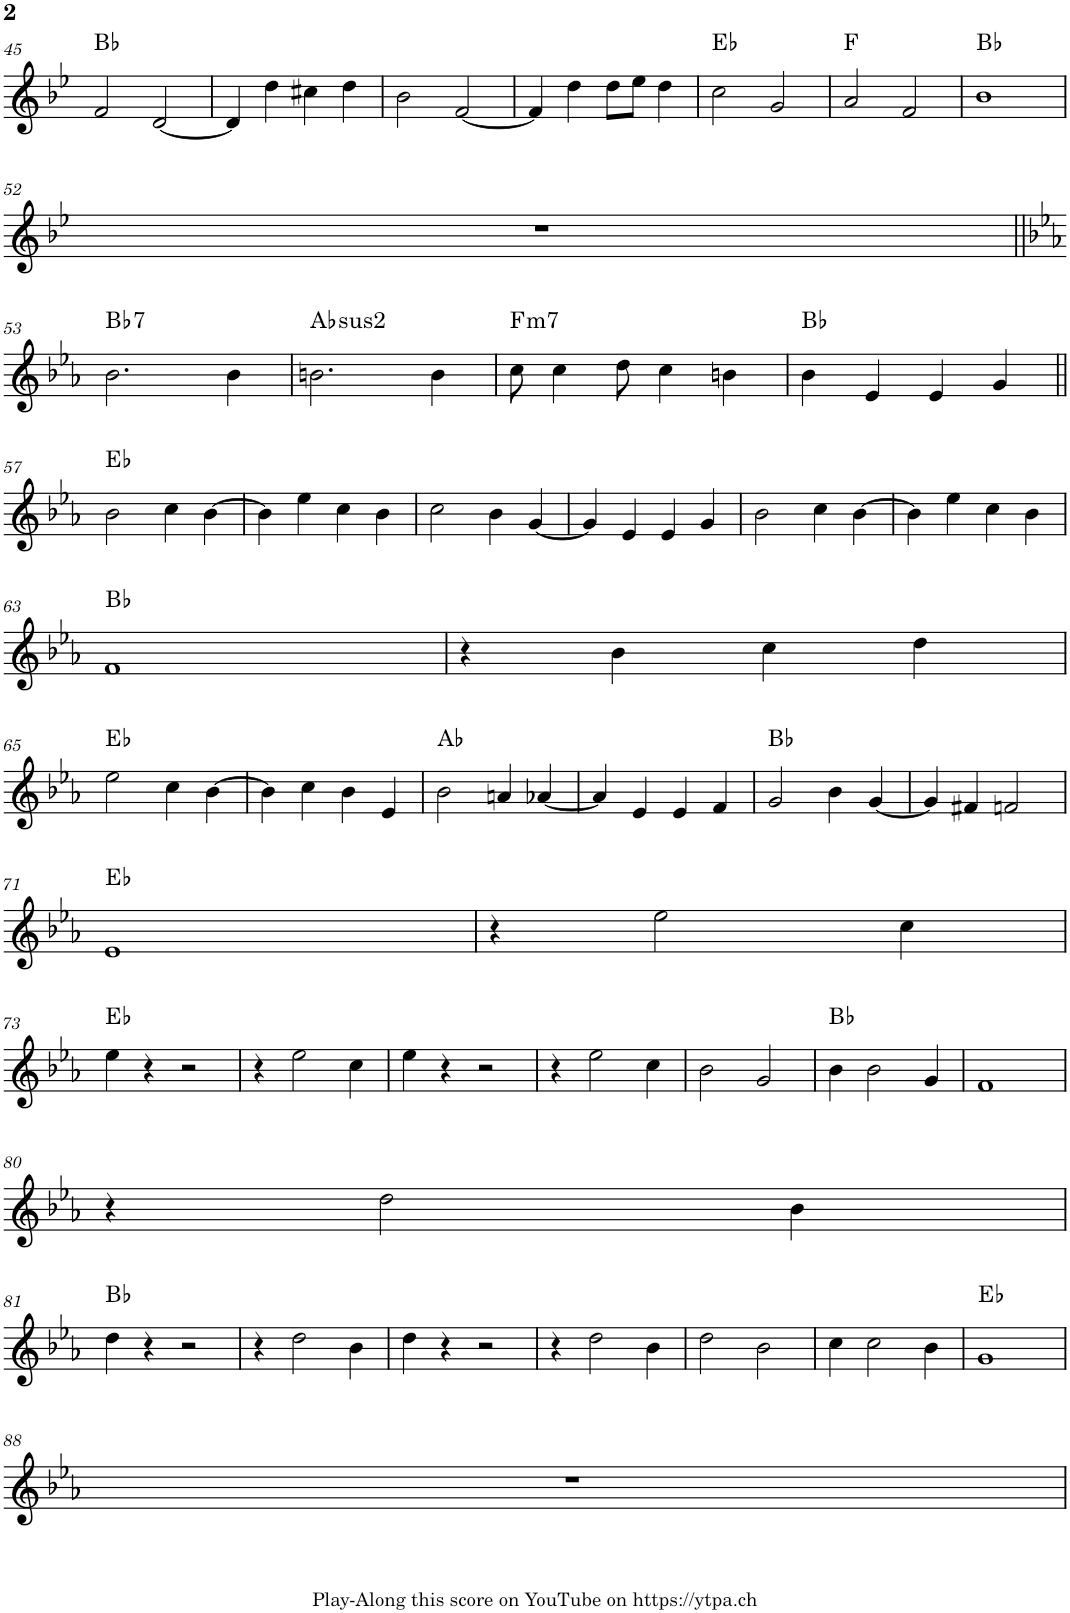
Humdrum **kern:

**kern	**harte
*part1	*part1
*staff1	*
*I"Piano	*
*I'Pno.	*
!!LO:PB:g=z
*clefG2	*
*k[b-e-]	*
*M2/2	*
*met(c|)	*
=45	=45
2f/	Bb:maj
[2d/	.
=46	=46
4d/]	.
4dd\	.
4cc#X\	.
4dd\	.
=47	=47
2b-\	.
[2f/	.
=48	=48
4f/]	.
4dd\	.
8dd\L	.
8ee-\J	.
4dd\	.
=49	=49
2cc\	Eb:maj
2g/	.
=50	=50
2a/	F:maj
2f/	.
=51	=51
1b-	Bb:maj
!!LO:LB:g=z
=52	=52
1r	.
!!LO:LB:g=z
=53||	=53||
*k[b-e-a-]	*
!	!LO:H:kt=7
2.b-\	Bb:7
4b-\	.
=54	=54
!	!LO:H:kt=2
2.bn\	Ab:(1,2,5)
4b\	.
=55	=55
!	!LO:H:kt=m7
8cc\	F:min7
4cc\	.
8dd\	.
4cc\	.
4bn\	.
=56	=56
4b-\	Bb:maj
4e-/	.
4e-/	.
4g/	.
!!LO:LB:g=z
=57||	=57||
2b-\	Eb:maj
4cc\	.
[4b-\	.
=58	=58
4b-\]	.
4ee-\	.
4cc\	.
4b-\	.
=59	=59
2cc\	.
4b-\	.
[4g/	.
=60	=60
4g/]	.
4e-/	.
4e-/	.
4g/	.
=61	=61
2b-\	.
4cc\	.
[4b-\	.
=62	=62
4b-\]	.
4ee-\	.
4cc\	.
4b-\	.
!!LO:LB:g=z
=63	=63
1f	Bb:maj
=64	=64
4r	.
4b-\	.
4cc\	.
4dd\	.
!!LO:LB:g=z
=65	=65
2ee-\	Eb:maj
4cc\	.
[4b-\	.
=66	=66
4b-\]	.
4cc\	.
4b-\	.
4e-/	.
=67	=67
2b-\	Ab:maj
4an/	.
[4a-X/	.
=68	=68
4a-/]	.
4e-/	.
4e-/	.
4f/	.
=69	=69
2g/	Bb:maj
4b-\	.
[4g/	.
=70	=70
4g/]	.
4f#X/	.
2fn/	.
!!LO:LB:g=z
=71	=71
1e-	Eb:maj
=72	=72
4r	.
2ee-\	.
4cc\	.
!!LO:LB:g=z
=73	=73
4ee-\	Eb:maj
4r	.
2r	.
=74	=74
4r	.
2ee-\	.
4cc\	.
=75	=75
4ee-\	.
4r	.
2r	.
=76	=76
4r	.
2ee-\	.
4cc\	.
=77	=77
2b-\	.
2g/	.
=78	=78
4b-\	Bb:maj
2b-\	.
4g/	.
=79	=79
1f	.
!!LO:LB:g=z
=80	=80
4r	.
2dd\	.
4b-\	.
!!LO:LB:g=z
=81	=81
4dd\	Bb:maj
4r	.
2r	.
=82	=82
4r	.
2dd\	.
4b-\	.
=83	=83
4dd\	.
4r	.
2r	.
=84	=84
4r	.
2dd\	.
4b-\	.
=85	=85
2dd\	.
2b-\	.
=86	=86
4cc\	.
2cc\	.
4b-\	.
=87	=87
1g	Eb:maj
!!LO:LB:g=z
=88	=88
1r	.
=	=
*-	*-
